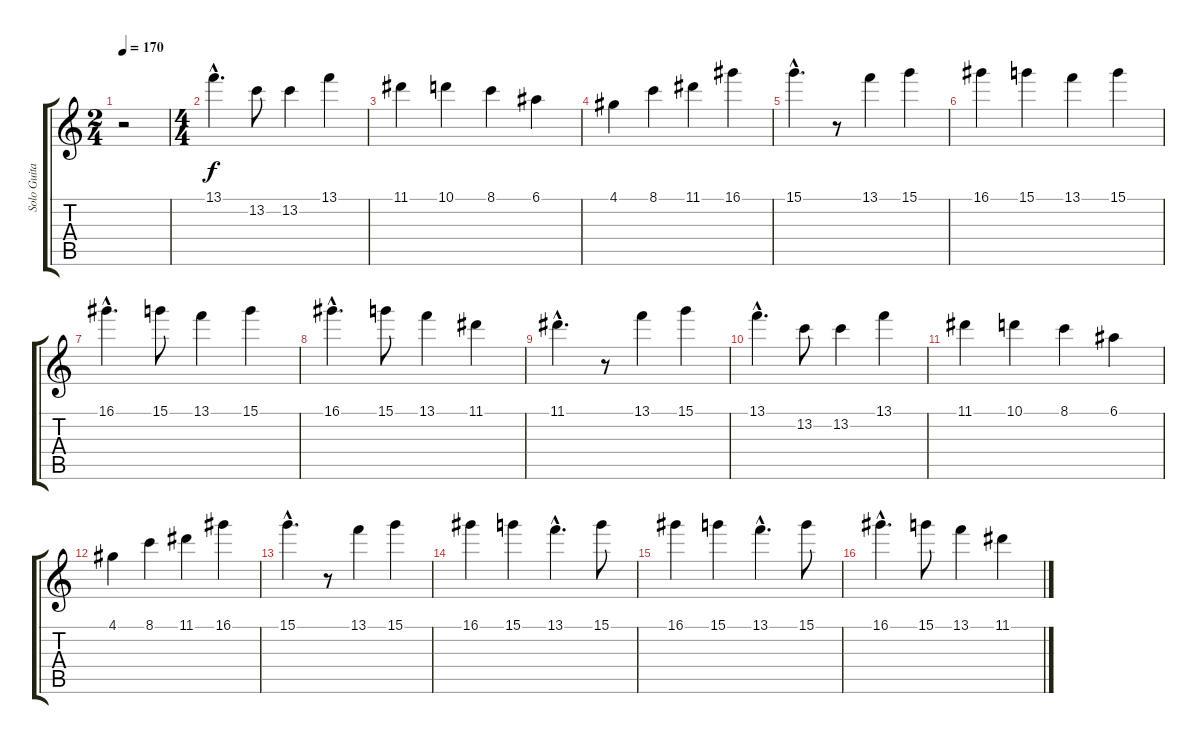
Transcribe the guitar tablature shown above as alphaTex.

\track ("Solo Guitar" "Solo Guita") {instrument distortionguitar}
\staff {score tabs}
\tuning (E4 B3 G3 D3 A2 E2) {hide}
\ts (2 4)
\tempo 170
\clef g2
\ks c
r.2{dy f instrument distortionguitar} |
\ts (4 4)
13.1{hac}.4{d} 13.2.8 13.2.4 13.1.4 |
11.1.4 10.1.4 8.1.4 6.1.4 |
4.1.4 8.1.4 11.1.4 16.1.4 |
15.1{hac}.4{d} r.8 13.1.4 15.1.4 |
16.1.4 15.1.4 13.1.4 15.1.4 |
16.1{hac}.4{d} 15.1.8 13.1.4 15.1.4 |
16.1{hac}.4{d} 15.1.8 13.1.4 11.1.4 |
11.1{hac}.4{d} r.8 13.1.4 15.1.4 |
13.1{hac}.4{d} 13.2.8 13.2.4 13.1.4 |
11.1.4 10.1.4 8.1.4 6.1.4 |
4.1.4 8.1.4 11.1.4 16.1.4 |
15.1{hac}.4{d} r.8 13.1.4 15.1.4 |
16.1.4 15.1.4 13.1{hac}.4{d} 15.1.8 |
16.1.4 15.1.4 13.1{hac}.4{d} 15.1.8 |
16.1{hac}.4{d} 15.1.8 13.1.4 11.1.4
